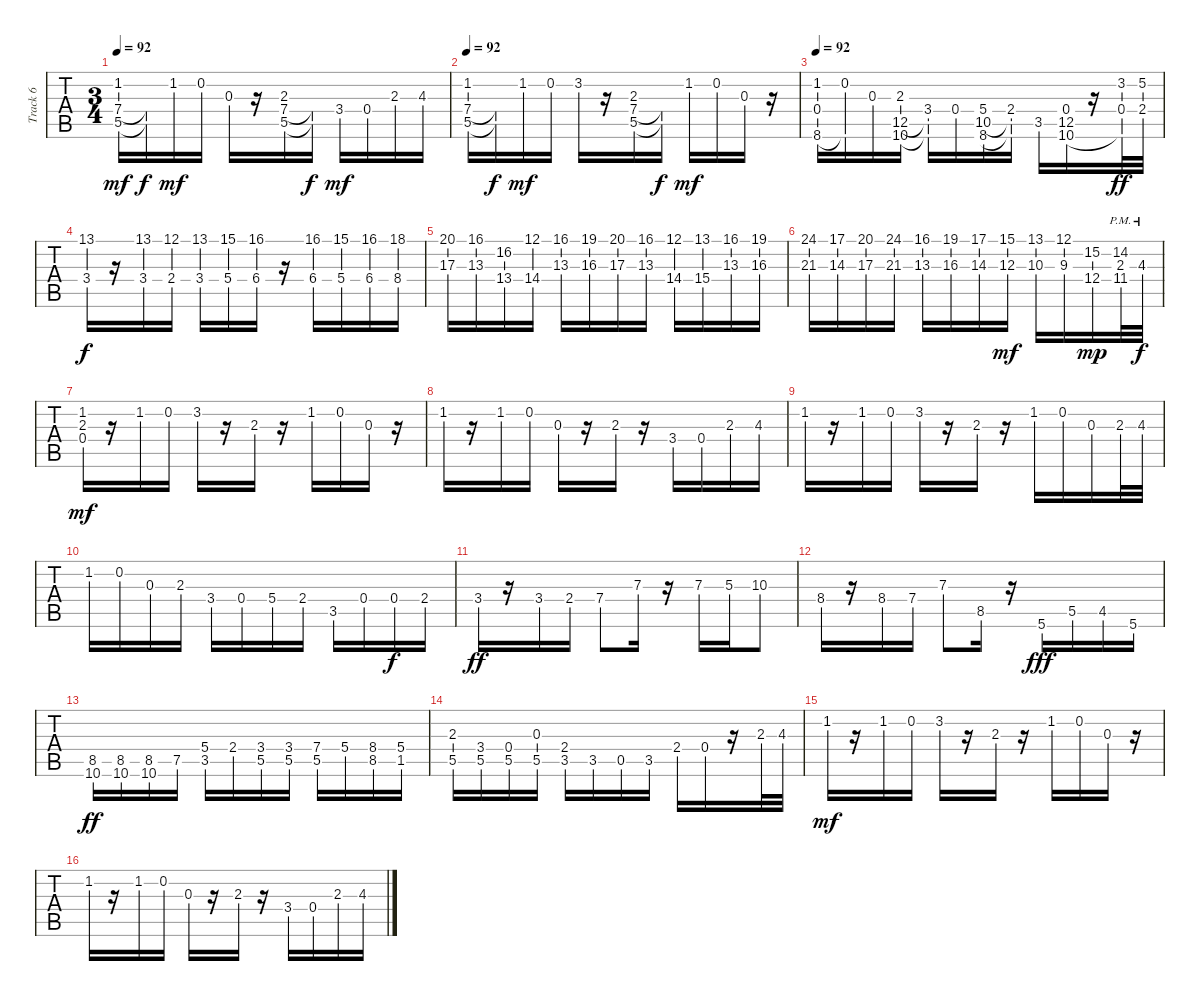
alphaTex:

\track ("Track 6" "Track 6") {instrument stringensemble1}
\staff {tabs}
\tuning (E4 B3 G3 D3 A2 E2) {hide}
\ts (3 4)
\tempo 92
\clef g2
\ks c
(1.2 7.4 5.5).16{dy mf} (7.4{t} 5.5{t}).16{dy f} 1.2.16{dy mf} 0.2.16 0.3.16 r.16 (2.3 7.4 5.5).16 (7.4{t} 5.5{t}).16{dy f} 3.4.16{dy mf} 0.4.16 2.3{st}.16 4.3.16 |
\tempo 92
(1.2 7.4 5.5).16 (7.4{t} 5.5{t}).16{dy f} 1.2.16{dy mf} 0.2.16 3.2.16 r.16 (2.3 7.4 5.5).16 (7.4{t} 5.5{t}).16{dy f} 1.2.16{dy mf} 0.2.16 0.3.16 r.16 |
\tempo 92
(1.2 0.4 8.6).16 (0.2 8.6{t}).16 0.3.16 (2.3 12.5 10.6).16 (3.4 12.5{t} 10.6{t}).16 0.4.16 (5.4 10.5 8.6).16 (2.4 10.5{t} 8.6{t}).16 3.5.16 (0.4 12.5 10.6).16 r.16 (3.2 0.4{st} 10.6{t}).32{dy ff} (5.2 2.4{st}).32 |
(13.1{st} 3.4{st}).16{dy f} r.16 (13.1{st} 3.4{st}).16 (12.1{st} 2.4{st}).16 (13.1{st} 3.4{st}).16 (15.1{st} 5.4{st}).16 (16.1{st} 6.4{st}).16 r.16 (16.1{st} 6.4{st}).16 (15.1{st} 5.4{st}).16 (16.1{st} 6.4{st}).16 (18.1{st} 8.4{st}).16 |
(20.1{st} 17.3{st}).16 (16.1{st} 13.3{st}).16 (16.2{st} 13.4{st}).16 (12.1{st} 14.4{st}).16 (16.1{st} 13.3{st}).16 (19.1{st} 16.3{st}).16 (20.1{st} 17.3{st}).16 (16.1{st} 13.3{st}).16 (12.1{st} 14.4{st}).16 (13.1{st} 15.4{st}).16 (16.1{st} 13.3{st}).16 (19.1{st} 16.3{st}).16 |
(24.1{st} 21.3{st}).16 (17.1{st} 14.3{st}).16 (20.1{st} 17.3{st}).16 (24.1{st} 21.3{st}).16 (16.1{st} 13.3{st}).16 (19.1{st} 16.3{st}).16 (17.1{st} 14.3{st}).16 (15.1{st} 12.3{st}).16{dy mf} (13.1{st} 10.3{st}).16 (12.1{st} 9.3{st}).16 (15.2{st} 12.4{st}).16{dy mp} (14.2{st} 2.3{pm st} 11.4{st}).32 4.3{pm st}.32{dy f} |
(1.2 2.3 0.4).16{dy mf volume 7 balance 0} r.16 1.2.16 0.2.16 3.2.16 r.16 2.3.16 r.16 1.2.16 0.2.16 0.3.16 r.16 |
1.2.16 r.16 1.2.16 0.2.16 0.3.16 r.16 2.3.16 r.16 3.4.16 0.4.16 2.3{st}.16 4.3.16 |
1.2.16 r.16 1.2.16 0.2.16 3.2.16 r.16 2.3.16 r.16 1.2.16 0.2.16 0.3.16 2.3{st}.32 4.3{st}.32 |
1.2.16 0.2.16 0.3.16 2.3.16 3.4.16 0.4.16 5.4.16 2.4.16 3.5.16 0.4.16 0.4{st}.16{dy f} 2.4{st}.16 |
3.4.16{dy ff} r.16 3.4.16 2.4.16 7.4.8 7.3.16 r.16 7.3.16 5.3.16 10.3.8 |
8.4.16 r.16 8.4.16 7.4.16 7.3.8 8.5.16 r.16 5.6.16{dy fff} 5.5.16 4.5.16 5.6.16 |
(8.5 10.6).16{dy ff} (8.5 10.6).16 (8.5 10.6).16 7.5.16 (5.4 3.5).16 2.4.16 (3.4 5.5).16 (3.4 5.5).16 (7.4 5.5).16 5.4.16 (8.4 8.5).16 (5.4 1.5).16 |
(2.3 5.5).16 (3.4 5.5).16 (0.4 5.5).16 (0.3 5.5).16 (2.4 3.5).16 3.5.16 0.5.16 3.5.16 2.4.16 0.4.16 r.16 2.3{st}.32 4.3{st}.32 |
1.2.16{dy mf} r.16 1.2.16 0.2.16 3.2.16 r.16 2.3.16 r.16 1.2.16 0.2.16 0.3.16 r.16 |
1.2.16 r.16 1.2.16 0.2.16 0.3.16 r.16 2.3.16 r.16 3.4.16 0.4.16 2.3{st}.16 4.3.16
